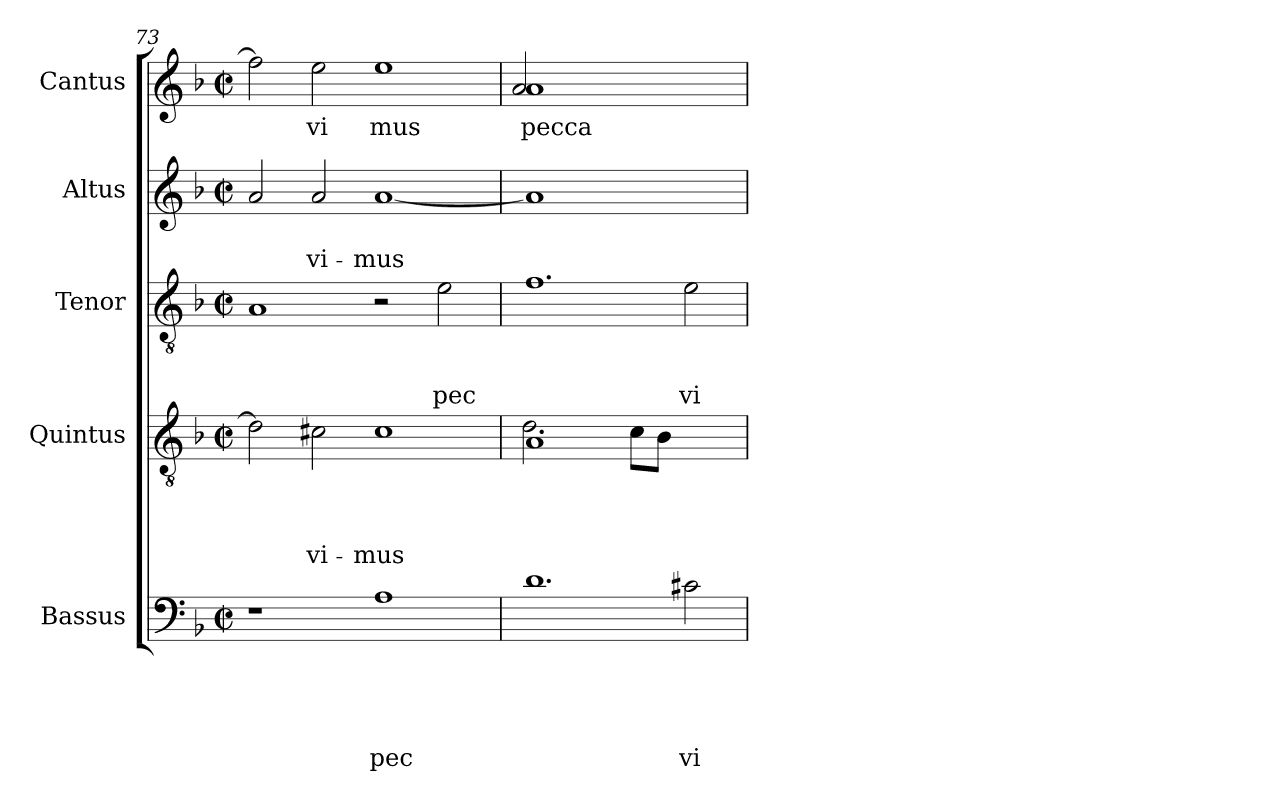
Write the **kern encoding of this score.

**kern	**text	**text	**text	**text	**text	**kern	**text	**text	**text	**text	**kern	**text	**text	**text	**kern	**text	**text	**kern	**text
*part5	*part5	*part5	*part5	*part5	*part5	*part4	*part4	*part4	*part4	*part4	*part3	*part3	*part3	*part3	*part2	*part2	*part2	*part1	*part1
*staff5	*staff5	*staff5	*staff5	*staff5	*staff5	*staff4	*staff4	*staff4	*staff4	*staff4	*staff3	*staff3	*staff3	*staff3	*staff2	*staff2	*staff2	*staff1	*staff1
*I"Bassus	*	*	*	*	*	*I"Quintus	*	*	*	*	*I"Tenor	*	*	*	*I"Altus	*	*	*I"Cantus	*
*clefF4	*	*	*	*	*	*clefGv2	*	*	*	*	*clefGv2	*	*	*	*clefG2	*	*	*clefG2	*
*k[b-]	*	*	*	*	*	*k[b-]	*	*	*	*	*k[b-]	*	*	*	*k[b-]	*	*	*k[b-]	*
*F:	*	*	*	*	*	*F:	*	*	*	*	*F:	*	*	*	*F:	*	*	*F:	*
*M2/2	*	*	*	*	*	*M2/2	*	*	*	*	*M2/2	*	*	*	*M2/2	*	*	*M2/2	*
*met(c|)	*	*	*	*	*	*met(c|)	*	*	*	*	*met(c|)	*	*	*	*met(c|)	*	*	*met(c|)	*
=73	=73	=73	=73	=73	=73	=73	=73	=73	=73	=73	=73	=73	=73	=73	=73	=73	=73	=73	=73
1r	.	.	.	.	.	2d\]	.	.	.	.	1A	.	.	.	2a/	.	.	2ff\]	.
!	!	!	!	!	!	!	!	!	!	!LO:LY:b	!	!	!	!	!	!	!LO:LY:b	!	!LO:LY:b
.	.	.	.	.	.	2c#X\	.	.	.	-vi-	.	.	.	.	2a/	.	-vi-	2ee\	vi
!	!	!	!	!	!LO:LY:b	!	!	!	!	!LO:LY:b	!	!	!	!	!	!	!LO:LY:b	!	!LO:LY:b
1A	.	.	.	.	pec	1c#	.	.	.	-mus	2r	.	.	.	[<1a	.	-mus	1ee	mus
!	!	!	!	!	!	!	!	!	!	!	!	!	!	!LO:LY:b	!	!	!	!	!
.	.	.	.	.	.	.	.	.	.	.	2e\	.	.	pec	.	.	.	.	.
=74	=74	=74	=74	=74	=74	=74	=74	=74	=74	=74	=74	=74	=74	=74	=74	=74	=74	=74	=74
*^	*	*	*	*	*	*^	*	*	*	*	*^	*	*	*	*	*	*	*^	*
!	!	!	!	!	!	!	!	!	!	!	!	!	!	!	!	!	!	!	!	!	!	!	!LO:LY:b
1.d	1ryy	.	.	.	.	.	1A	2.d\	.	.	.	.	1.f	1ryy	.	.	.	1a]	.	.	1a	2a/	pecca
.	.	.	.	.	.	.	.	.	.	.	.	.	.	.	.	.	.	.	.	.	.	2ryy	.
.	.	.	.	.	.	.	.	8c\L	.	.	.	.	.	.	.	.	.	.	.	.	.	.	.
.	.	.	.	.	.	.	.	8B-\J	.	.	.	.	.	.	.	.	.	.	.	.	.	.	.
!	!	!	!	!	!	!LO:LY:b	!	!	!	!	!	!	!	!	!	!	!LO:LY:b	!	!	!	!	!	!
.	2c#X\	.	.	.	.	vi	2ryy	2ryy	.	.	.	.	.	2e\	.	.	vi	2ryy	.	.	2ryy	2ryy	.
*v	*v	*	*	*	*	*	*	*	*	*	*	*	*v	*v	*	*	*	*	*	*	*v	*v	*
*	*	*	*	*	*	*v	*v	*	*	*	*	*	*	*	*	*	*	*	*	*
=	=	=	=	=	=	=	=	=	=	=	=	=	=	=	=	=	=	=	=
*-	*-	*-	*-	*-	*-	*-	*-	*-	*-	*-	*-	*-	*-	*-	*-	*-	*-	*-	*-
